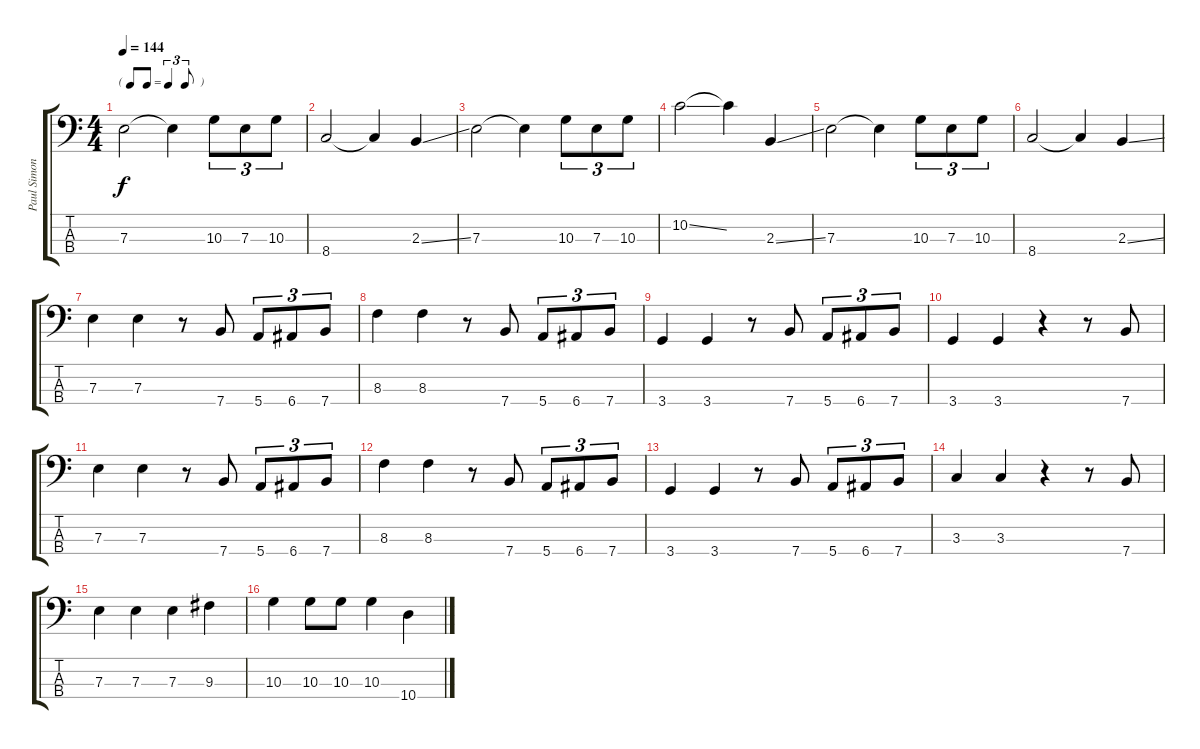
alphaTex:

\track ("Paul Simonon" "Paul Simon") {instrument electricbassfinger}
\staff {score tabs}
\tuning (G2 D2 A1 E1) {hide}
\ts (4 4)
\tf triplet8th
\tempo 144
\clef f4
\ks c
7.3.2{dy f} 7.3{t}.4 10.3.8{tu (3 2)} 7.3.8{tu (3 2)} 10.3.8{tu (3 2)} |
8.4.2 8.4{t}.4 2.3{ss}.4 |
7.3.2 7.3{t}.4 10.3.8{tu (3 2)} 7.3.8{tu (3 2)} 10.3.8{tu (3 2)} |
10.2{ss}.2 10.2{t}.4 2.3{ss}.4 |
7.3.2 7.3{t}.4 10.3.8{tu (3 2)} 7.3.8{tu (3 2)} 10.3.8{tu (3 2)} |
8.4.2 8.4{t}.4 2.3{ss}.4 |
7.3.4 7.3.4 r.8 7.4.8 5.4.8{tu (3 2)} 6.4.8{tu (3 2)} 7.4.8{tu (3 2)} |
8.3.4 8.3.4 r.8 7.4.8 5.4.8{tu (3 2)} 6.4.8{tu (3 2)} 7.4.8{tu (3 2)} |
3.4.4 3.4.4 r.8 7.4.8 5.4.8{tu (3 2)} 6.4.8{tu (3 2)} 7.4.8{tu (3 2)} |
3.4.4 3.4.4 r.4 r.8 7.4.8 |
7.3.4 7.3.4 r.8 7.4.8 5.4.8{tu (3 2)} 6.4.8{tu (3 2)} 7.4.8{tu (3 2)} |
8.3.4 8.3.4 r.8 7.4.8 5.4.8{tu (3 2)} 6.4.8{tu (3 2)} 7.4.8{tu (3 2)} |
3.4.4 3.4.4 r.8 7.4.8 5.4.8{tu (3 2)} 6.4.8{tu (3 2)} 7.4.8{tu (3 2)} |
3.3.4 3.3.4 r.4 r.8 7.4.8 |
7.3.4 7.3.4 7.3.4 9.3.4 |
10.3.4 10.3.8 10.3.8 10.3.4 10.4.4
